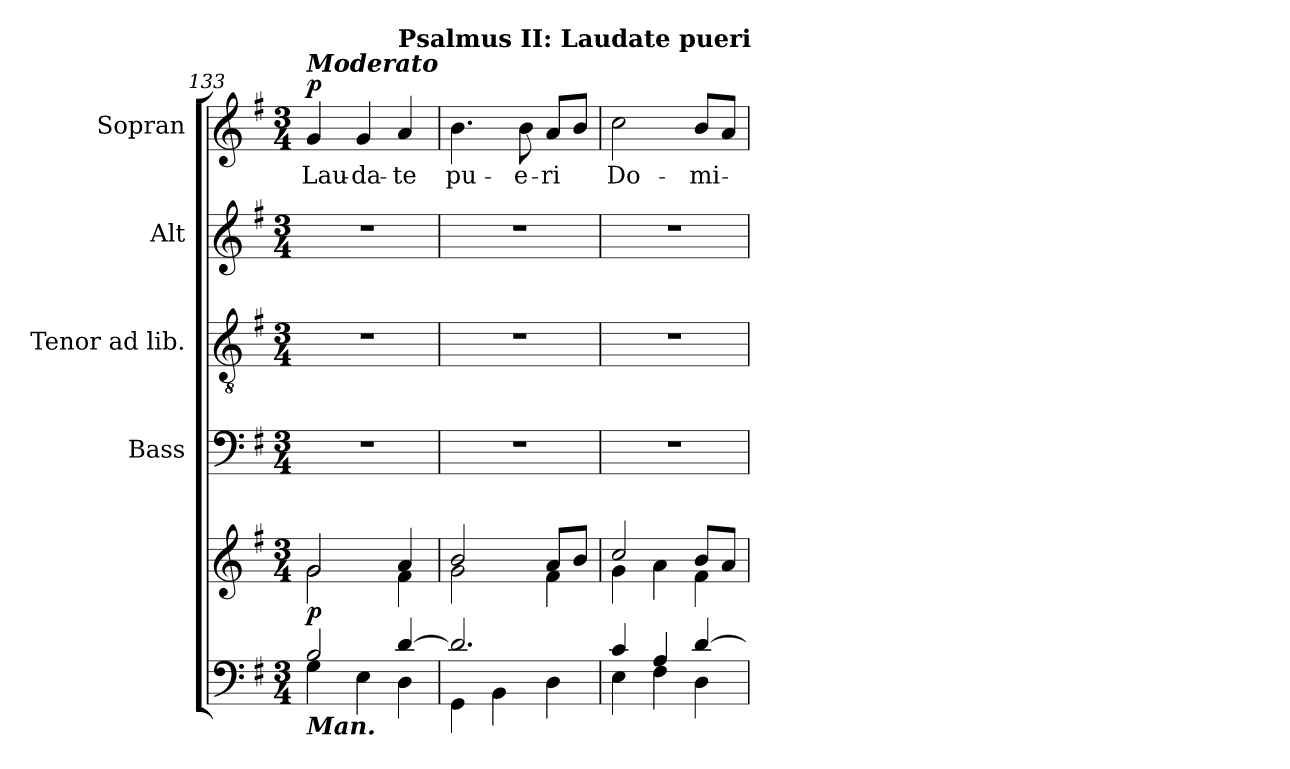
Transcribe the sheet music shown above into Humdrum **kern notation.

**kern	**kern	**dynam	**kern	**kern	**kern	**kern	**text	**dynam
*part5	*part5	*part5	*part4	*part3	*part2	*part1	*part1	*part1
*staff6	*staff5	*staff5/6	*staff4	*staff3	*staff2	*staff1	*staff1	*staff1
*	*	*	*I"Bass	*I"Tenor ad lib.	*I"Alt	*I"Sopran	*	*
*	*	*	*I'B.	*I'T.	*I'A.	*I'S.	*	*
!!LO:PB:g=z
*clefF4	*clefG2	*	*clefF4	*clefGv2	*clefG2	*clefG2	*	*
*k[f#]	*k[f#]	*	*k[f#]	*k[f#]	*k[f#]	*k[f#]	*	*
*G:	*G:	*	*G:	*G:	*G:	*G:	*	*
*M3/4	*M3/4	*	*M3/4	*M3/4	*M3/4	*M3/4	*	*
=133	=133	=133	=133	=133	=133	=133	=133	=133
*^	*^	*	*	*	*	*	*	*
!	!	!	!	!	!	!	!	!LO:TX:a:Bi:t=Moderato	!	!
!LO:TX:b:Bi:t=Man.	!	!	!	!	!	!	!	!	!	!
!	!	!	!	!LO:DY:b	!	!	!	!	!LO:LY:b	!LO:DY:a
2B/	4G\	2g/	2g\	p	2.r	2.r	2.r	4g/	Lau-	p
!	!	!	!	!	!	!	!	!	!LO:LY:b	!
.	4E\	.	.	.	.	.	.	4g/	-da-	.
!	!	!	!	!	!	!	!	!LO:TX:a:B:t=Psalmus II&colon; Laudate pueri	!	!
!	!	!	!	!	!	!	!	!	!LO:LY:b	!
[>4d/	4D\	4a/	4f#\	.	.	.	.	4a/	-te	.
=134	=134	=134	=134	=134	=134	=134	=134	=134	=134	=134
!	!	!	!	!	!	!	!	!	!LO:LY:b	!
2.d/]	4GG\	2b/	2g\	.	2.r	2.r	2.r	4.b\	pu-	.
.	4BB\	.	.	.	.	.	.	.	.	.
!	!	!	!	!	!	!	!	!	!LO:LY:b	!
.	.	.	.	.	.	.	.	8b\	-e-	.
!	!	!	!	!	!	!	!	!	!LO:LY:b	!
.	4D\	8a/L	4f#\	.	.	.	.	8a/L	-ri	.
.	.	8b/J	.	.	.	.	.	8b/J	.	.
=135	=135	=135	=135	=135	=135	=135	=135	=135	=135	=135
!	!	!	!	!	!	!	!	!	!LO:LY:b	!
4c/	4E\	2cc/	4g\	.	2.r	2.r	2.r	2cc\	Do-	.
4A/	4F#\	.	4a\	.	.	.	.	.	.	.
!	!	!	!	!	!	!	!	!	!LO:LY:b	!
[>4d/	4D\	8b/L	4f#\	.	.	.	.	8b/L	-mi-	.
.	.	8a/J	.	.	.	.	.	8a/J	.	.
*v	*v	*	*	*	*	*	*	*	*	*
*	*v	*v	*	*	*	*	*	*	*
=	=	=	=	=	=	=	=	=
*-	*-	*-	*-	*-	*-	*-	*-	*-
